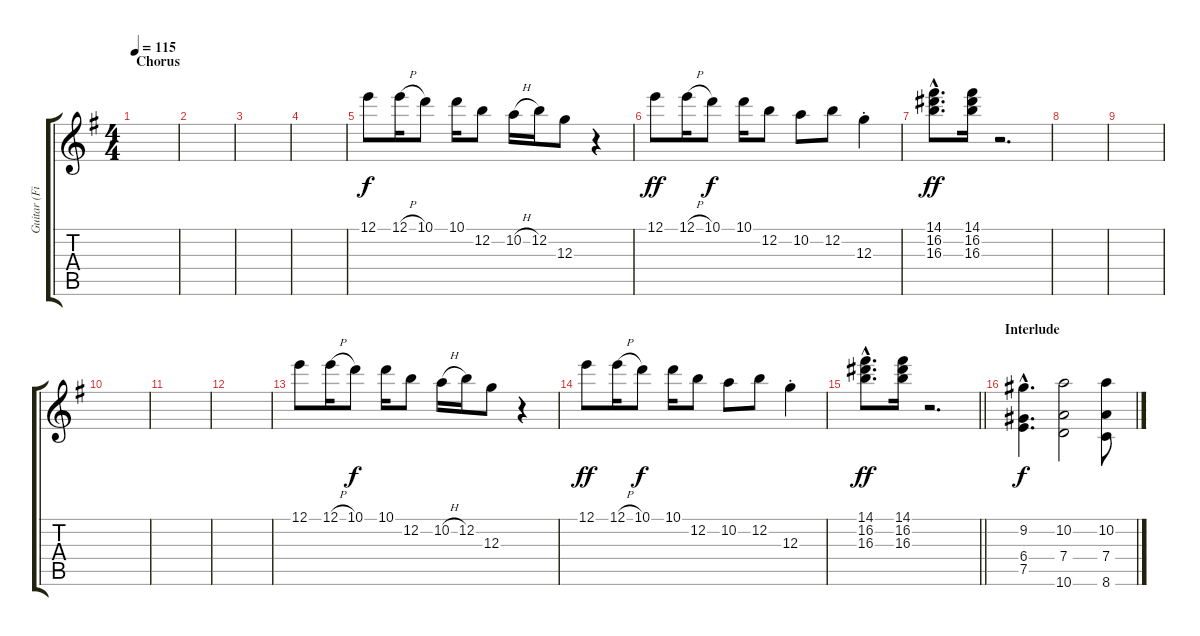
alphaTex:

\track ("Guitar (Fills)" "Guitar (Fi") {instrument electricguitarjazz}
\staff {score tabs}
\tuning (E4 B3 G3 D3 A2 E2) {hide}
\ts (4 4)
\section ("" "Chorus")
\tempo 115
\clef g2
\ks g
|
|
|
|
12.1.8 12.1{h}.16 10.1.8{dy f} 10.1.16 12.2.8 10.2{h}.16 12.2.16 12.3.8 r.4 |
12.1.8{dy ff} 12.1{h}.16 10.1.8{dy f} 10.1.16 12.2.8 10.2.8 12.2.8 12.3{st}.4 |
(14.1{hac} 16.2{hac} 16.3{hac}).8{d dy ff} (14.1 16.2 16.3).16 r.2{d} |
|
|
|
|
|
12.1.8 12.1{h}.16 10.1.8{dy f} 10.1.16 12.2.8 10.2{h}.16 12.2.16 12.3.8 r.4 |
12.1.8{dy ff} 12.1{h}.16 10.1.8{dy f} 10.1.16 12.2.8 10.2.8 12.2.8 12.3{st}.4 |
\barLineRight lightlight
(14.1{hac} 16.2{hac} 16.3{hac}).8{d dy ff} (14.1 16.2 16.3).16 r.2{d} |
\section ("" "Interlude")
(9.2{hac} 6.4{hac} 7.5{hac}).4{d dy f} (10.2 7.4 10.6).2 (10.2 7.4 8.6).8
